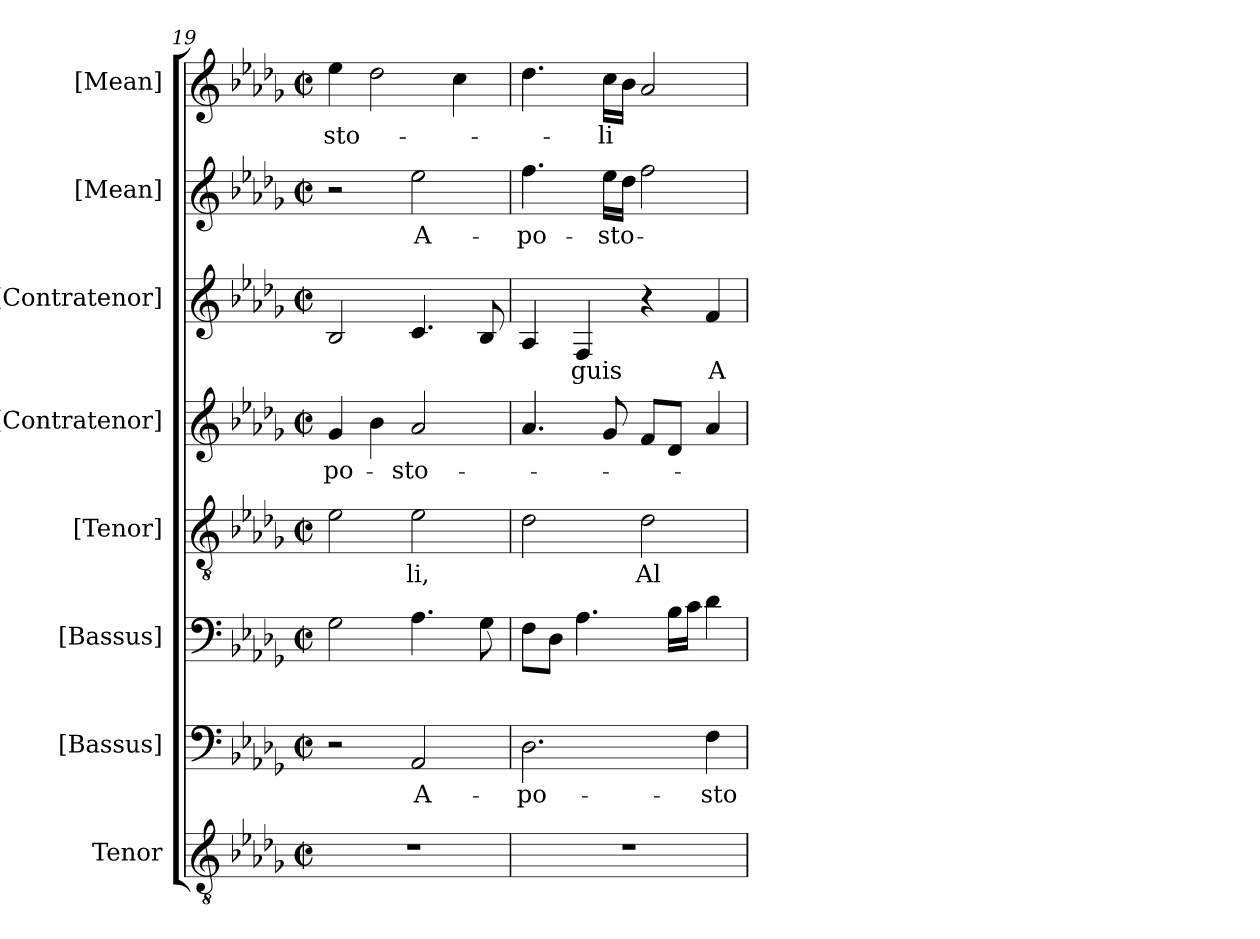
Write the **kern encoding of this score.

**kern	**kern	**text	**kern	**kern	**text	**kern	**text	**kern	**text	**kern	**text	**kern	**text
*part8	*part7	*part7	*part6	*part5	*part5	*part4	*part4	*part3	*part3	*part2	*part2	*part1	*part1
*staff8	*staff7	*staff7	*staff6	*staff5	*staff5	*staff4	*staff4	*staff3	*staff3	*staff2	*staff2	*staff1	*staff1
*I"Tenor	*I"[Bassus]	*	*I"[Bassus]	*I"[Tenor]	*	*I"[Contratenor]	*	*I"[Contratenor]	*	*I"[Mean]	*	*I"[Mean]	*
*	*	*	*	*I'T.	*	*	*	*	*	*	*	*	*
*clefGv2	*clefF4	*	*clefF4	*clefGv2	*	*clefG2	*	*clefG2	*	*clefG2	*	*clefG2	*
*ITrd7c12	*	*	*	*ITrd7c12	*	*ITrd7c12	*	*ITrd7c12	*	*	*	*	*
*k[b-e-a-d-g-]	*k[b-e-a-d-g-]	*	*k[b-e-a-d-g-]	*k[b-e-a-d-g-]	*	*k[b-e-a-d-g-]	*	*k[b-e-a-d-g-]	*	*k[b-e-a-d-g-]	*	*k[b-e-a-d-g-]	*
*b-:	*b-:	*	*b-:	*b-:	*	*b-:	*	*b-:	*	*b-:	*	*b-:	*
*M2/2	*M2/2	*	*M2/2	*M2/2	*	*M2/2	*	*M2/2	*	*M2/2	*	*M2/2	*
*met(c|)	*met(c|)	*	*met(c|)	*met(c|)	*	*met(c|)	*	*met(c|)	*	*met(c|)	*	*met(c|)	*
=19	=19	=19	=19	=19	=19	=19	=19	=19	=19	=19	=19	=19	=19
!	!	!	!	!	!	!	!LO:LY:b:color=#000000	!	!	!	!	!	!
!	!	!	!	!	!	!	!	!	!	!	!	!	!LO:LY:b:color=#000000
1r	2r	.	2G-i\	2E-i\	.	4G-i/	-po-	2BB-i/	.	2r	.	4ee-i\	-sto-
.	.	.	.	.	.	4B-i\	.	.	.	.	.	2dd-i\	.
!	!	!LO:LY:b:color=#000000	!	!	!	!	!	!	!	!	!	!	!
!	!	!	!	!	!LO:LY:b:color=#000000	!	!	!	!	!	!	!	!
!	!	!	!	!	!	!	!LO:LY:b:color=#000000	!	!	!	!	!	!
!	!	!	!	!	!	!	!	!	!	!	!LO:LY:b:color=#000000	!	!
.	2AA-i/	A-	4.A-i\	2E-i\	-li,	2A-i/	-sto-	4.Ci/	.	2ee-i\	A-	.	.
.	.	.	.	.	.	.	.	.	.	.	.	4cci\	.
.	.	.	8G-i\	.	.	.	.	8BB-i/	.	.	.	.	.
=20	=20	=20	=20	=20	=20	=20	=20	=20	=20	=20	=20	=20	=20
!	!	!LO:LY:b:color=#000000	!	!	!	!	!	!	!	!	!	!	!
!	!	!	!	!	!	!	!	!	!	!	!LO:LY:b:color=#000000	!	!
1r	2.D-i\	-po-	8Fi\L	2D-i\	.	4.A-i/	.	4AA-i/	.	4.ffi\	-po-	4.dd-i\	.
.	.	.	8D-i\J	.	.	.	.	.	.	.	.	.	.
!	!	!	!	!	!	!	!	!	!LO:LY:b:color=#000000	!	!	!	!
.	.	.	4.A-i\	.	.	.	.	4FFi/	-guis	.	.	.	.
!	!	!	!	!	!	!	!	!	!	!	!LO:LY:b:color=#000000	!	!
!	!	!	!	!	!	!	!	!	!	!	!	!	!LO:LY:b:color=#000000
.	.	.	.	.	.	8G-i/	.	.	.	16ee-i\LL	-sto-	16cci\LL	-li
.	.	.	.	.	.	.	.	.	.	16dd-i\JJ	.	16b-i\JJ	.
!	!	!	!	!	!LO:LY:b:color=#000000	!	!	!	!	!	!	!	!
.	.	.	.	2D-i\	Al-	8Fi/L	.	4r	.	2ffi\	.	2a-i/	.
.	.	.	16B-i\LL	.	.	8D-i/J	.	.	.	.	.	.	.
.	.	.	16ci\JJ	.	.	.	.	.	.	.	.	.	.
!	!	!LO:LY:b:color=#000000	!	!	!	!	!	!	!	!	!	!	!
!	!	!	!	!	!	!	!	!	!LO:LY:b:color=#000000	!	!	!	!
.	4Fi\	-sto-	4d-i\	.	.	4A-i/	.	4Fi/	A-	.	.	.	.
=	=	=	=	=	=	=	=	=	=	=	=	=	=
*-	*-	*-	*-	*-	*-	*-	*-	*-	*-	*-	*-	*-	*-
